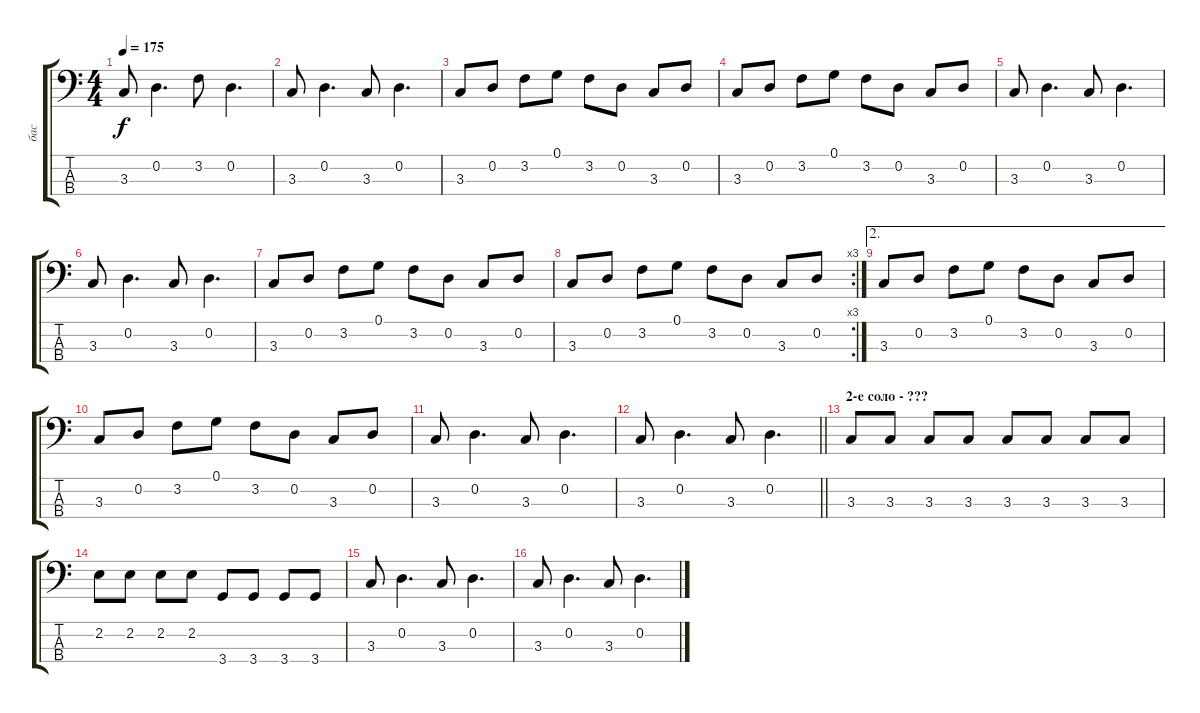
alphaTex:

\track ("бас" "бас") {instrument electricbasspick}
\staff {score tabs}
\tuning (G2 D2 A1 E1) {hide}
\ts (4 4)
\tempo 175
\clef f4
\ks c
3.3.8{dy f} 0.2.4{d} 3.2.8 0.2.4{d} |
3.3.8 0.2.4{d} 3.3.8 0.2.4{d} |
3.3.8 0.2.8 3.2.8 0.1.8 3.2.8 0.2.8 3.3.8 0.2.8 |
3.3.8 0.2.8 3.2.8 0.1.8 3.2.8 0.2.8 3.3.8 0.2.8 |
3.3.8 0.2.4{d} 3.3.8 0.2.4{d} |
3.3.8 0.2.4{d} 3.3.8 0.2.4{d} |
3.3.8 0.2.8 3.2.8 0.1.8 3.2.8 0.2.8 3.3.8 0.2.8 |
\rc 3
3.3.8 0.2.8 3.2.8 0.1.8 3.2.8 0.2.8 3.3.8 0.2.8 |
\ae 2
3.3.8 0.2.8 3.2.8 0.1.8 3.2.8 0.2.8 3.3.8 0.2.8 |
3.3.8 0.2.8 3.2.8 0.1.8 3.2.8 0.2.8 3.3.8 0.2.8 |
3.3.8 0.2.4{d} 3.3.8 0.2.4{d} |
\barLineRight lightlight
3.3.8 0.2.4{d} 3.3.8 0.2.4{d} |
\section ("" "2-е соло - ???")
3.3.8 3.3.8 3.3.8 3.3.8 3.3.8 3.3.8 3.3.8 3.3.8 |
2.2.8 2.2.8 2.2.8 2.2.8 3.4.8 3.4.8 3.4.8 3.4.8 |
3.3.8 0.2.4{d} 3.3.8 0.2.4{d} |
3.3.8 0.2.4{d} 3.3.8 0.2.4{d}
